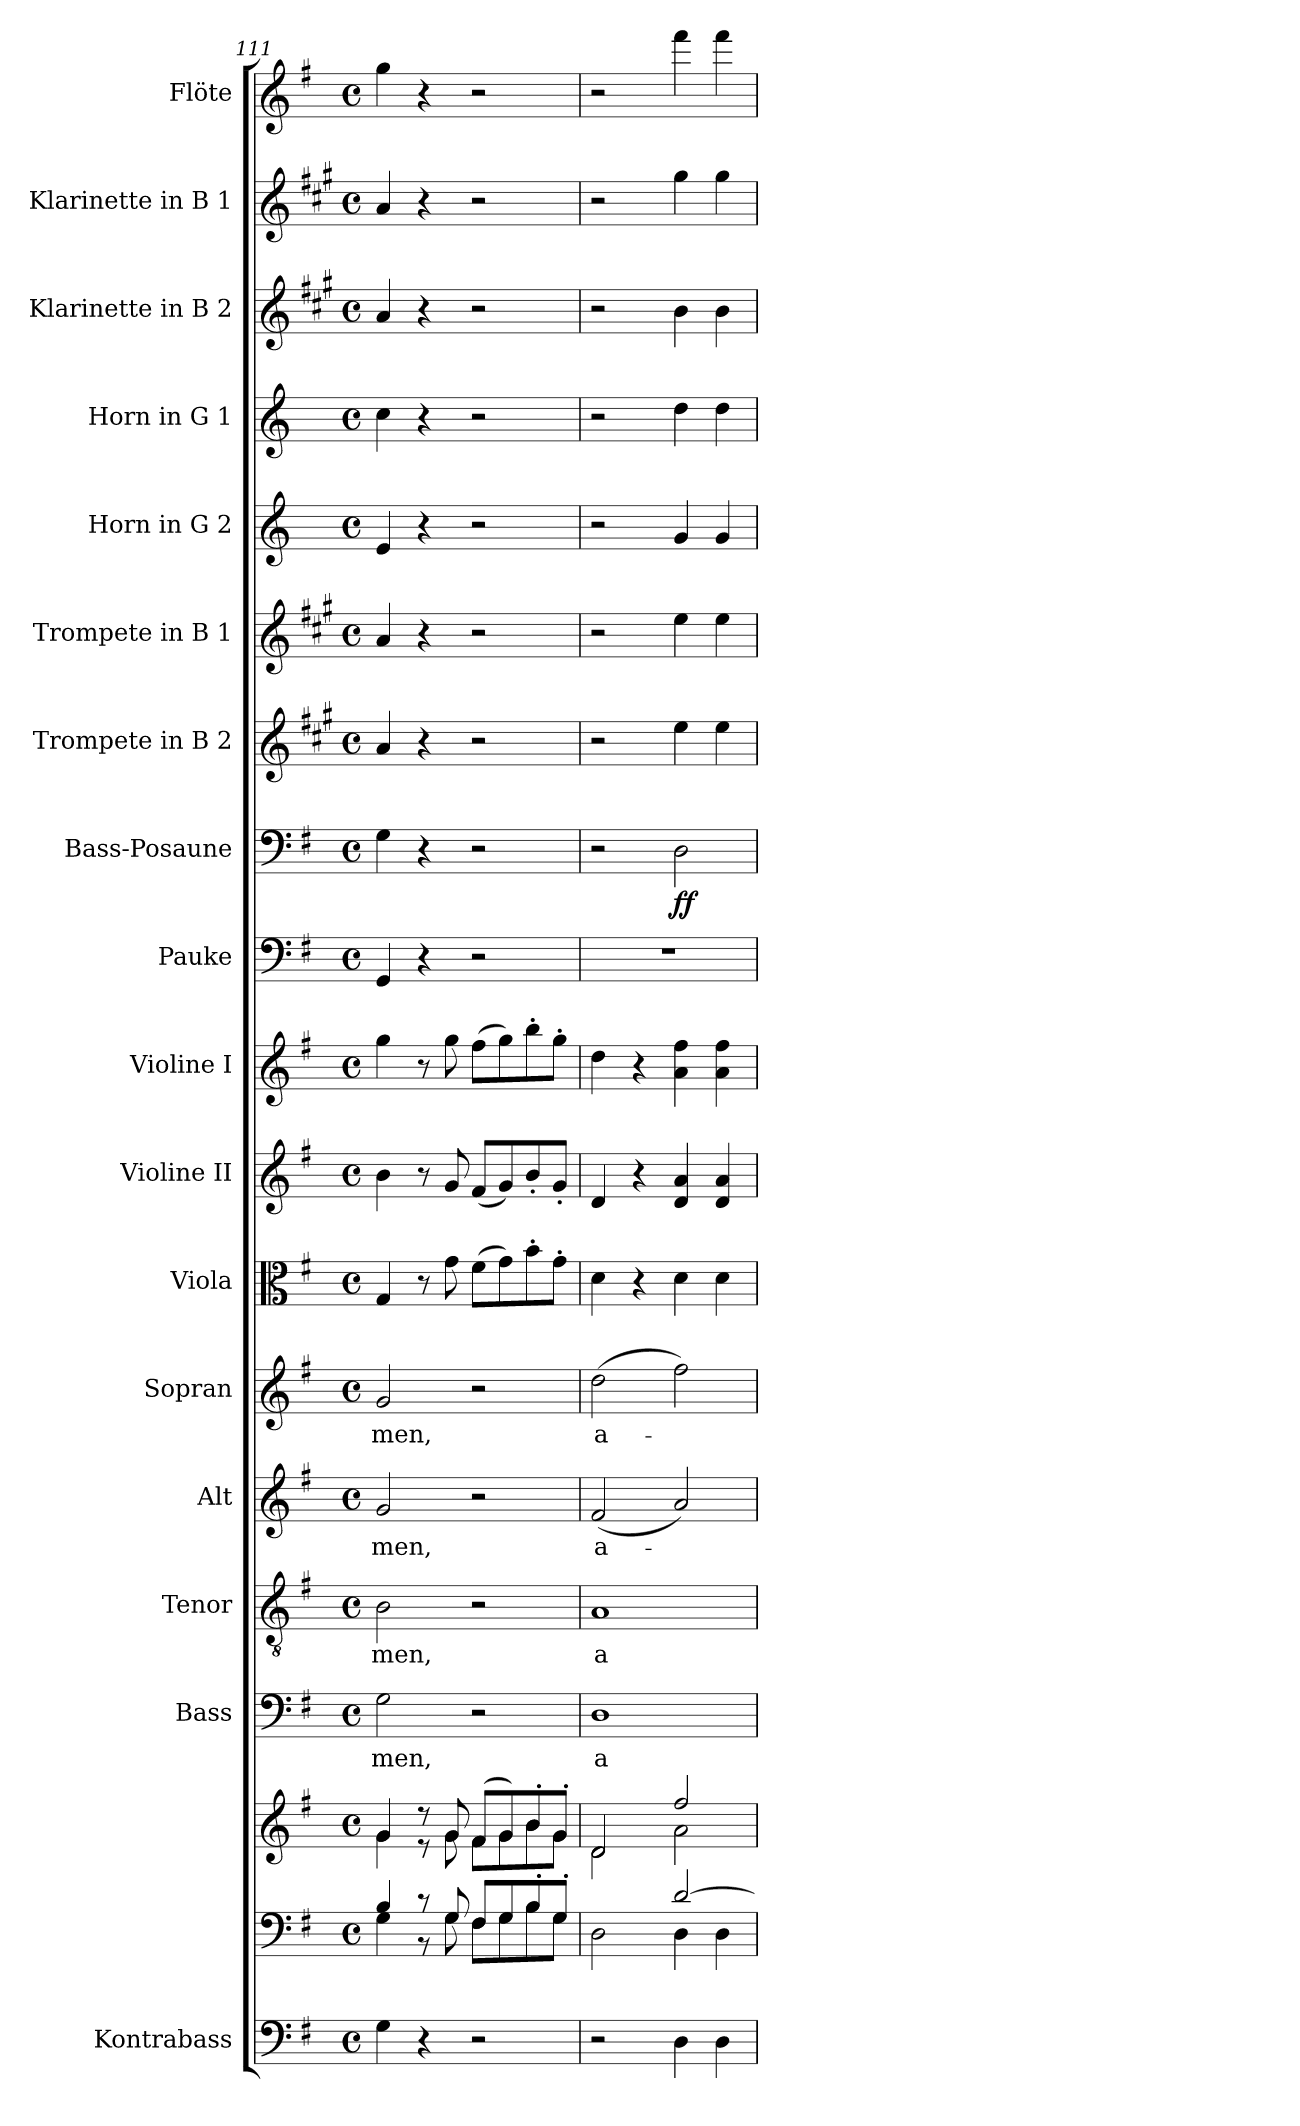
**kern	**kern	**kern	**kern	**text	**kern	**text	**kern	**text	**kern	**text	**kern	**kern	**kern	**kern	**kern	**dynam	**kern	**kern	**kern	**kern	**kern	**kern	**kern
*part18	*part17	*part17	*part16	*part16	*part15	*part15	*part14	*part14	*part13	*part13	*part12	*part11	*part10	*part9	*part8	*part8	*part7	*part6	*part5	*part4	*part3	*part2	*part1
*staff19	*staff18	*staff17	*staff16	*staff16	*staff15	*staff15	*staff14	*staff14	*staff13	*staff13	*staff12	*staff11	*staff10	*staff9	*staff8	*staff8	*staff7	*staff6	*staff5	*staff4	*staff3	*staff2	*staff1
*I"Kontrabass	*	*	*I"Bass	*	*I"Tenor	*	*I"Alt	*	*I"Sopran	*	*I"Viola	*I"Violine II	*I"Violine I	*I"Pauke	*I"Bass-Posaune	*	*I"Trompete in B 2	*I"Trompete in B 1	*I"Horn in G 2	*I"Horn in G 1	*I"Klarinette in B 2	*I"Klarinette in B 1	*I"Flöte
*I'Kb.	*	*	*I'B	*	*I'T	*	*I'A	*	*I'S	*	*I'Vla.	*I'Vl. II	*I'Vl. I	*I'Pk.	*I'B. Pos.	*	*	*	*I'Hrn. 2	*I'Hrn. 1	*	*	*I'Fl.
*clefF4	*clefF4	*clefG2	*clefF4	*	*clefGv2	*	*clefG2	*	*clefG2	*	*clefC3	*clefG2	*clefG2	*clefF4	*clefF4	*	*clefG2	*clefG2	*clefG2	*clefG2	*clefG2	*clefG2	*clefG2
*ITrd7c12	*	*	*	*	*	*	*	*	*	*	*	*	*	*	*	*	*ITrd1c2	*ITrd1c2	*ITrd3c5	*ITrd3c5	*ITrd1c2	*ITrd1c2	*
*k[f#]	*k[f#]	*k[f#]	*k[f#]	*	*k[f#]	*	*k[f#]	*	*k[f#]	*	*k[f#]	*k[f#]	*k[f#]	*k[f#]	*k[f#]	*	*k[f#]	*k[f#]	*k[f#]	*k[f#]	*k[f#]	*k[f#]	*k[f#]
*G:	*G:	*G:	*G:	*	*G:	*	*G:	*	*G:	*	*G:	*G:	*G:	*G:	*G:	*	*G:	*G:	*G:	*G:	*G:	*G:	*G:
*M4/4	*M4/4	*M4/4	*M4/4	*	*M4/4	*	*M4/4	*	*M4/4	*	*M4/4	*M4/4	*M4/4	*M4/4	*M4/4	*	*M4/4	*M4/4	*M4/4	*M4/4	*M4/4	*M4/4	*M4/4
*met(c)	*met(c)	*met(c)	*met(c)	*	*met(c)	*	*met(c)	*	*met(c)	*	*met(c)	*met(c)	*met(c)	*met(c)	*met(c)	*	*met(c)	*met(c)	*met(c)	*met(c)	*met(c)	*met(c)	*met(c)
=111	=111	=111	=111	=111	=111	=111	=111	=111	=111	=111	=111	=111	=111	=111	=111	=111	=111	=111	=111	=111	=111	=111	=111
*	*^	*^	*	*	*	*	*	*	*	*	*	*	*	*	*	*	*	*	*	*	*	*	*
!	!	!	!	!	!	!LO:LY:b	!	!LO:LY:b	!	!LO:LY:b	!	!LO:LY:b	!	!	!	!	!	!	!	!	!	!	!	!	!
4GG\	4B/	4G\	4g/	4g\	2G\	-men,	2B\	-men,	2g/	-men,	2g/	-men,	4G/	4b\	4gg\	4GG/	4G\	.	4g/	4g/	4B/	4g\	4g/	4g/	4gg\
4r	8r	8r	8r	8r	.	.	.	.	.	.	.	.	8r	8r	8r	4r	4r	.	4r	4r	4r	4r	4r	4r	4r
.	8G/	8G\	8g/	8g\	.	.	.	.	.	.	.	.	8g\	8g/	8gg\	.	.	.	.	.	.	.	.	.	.
2r	8F#/L	8F#\L	(>8f#/L	8f#\L	2r	.	2r	.	2r	.	2r	.	(>8f#\L	(<8f#/L	(>8ff#\L	2r	2r	.	2r	2r	2r	2r	2r	2r	2r
.	8G/	8G\	8g/)	8g\	.	.	.	.	.	.	.	.	8g\)	8g/)	8gg\)	.	.	.	.	.	.	.	.	.	.
.	8B'>/	8B\	8b'>/	8b\	.	.	.	.	.	.	.	.	8b'>\	8b'</	8bb'>\	.	.	.	.	.	.	.	.	.	.
.	8G'>/J	8G\J	8g'>/J	8g\J	.	.	.	.	.	.	.	.	8g'>\J	8g'</J	8gg'>\J	.	.	.	.	.	.	.	.	.	.
=112	=112	=112	=112	=112	=112	=112	=112	=112	=112	=112	=112	=112	=112	=112	=112	=112	=112	=112	=112	=112	=112	=112	=112	=112	=112
!	!	!	!	!	!	!LO:LY:b	!	!LO:LY:b	!	!LO:LY:b	!	!LO:LY:b	!	!	!	!	!	!	!	!	!	!	!	!	!
2r	2ryy	2D\	2d/	2d\	1D	a-	1A	a-	(<2f#/	a-	(>2dd\	a-	4d\	4d/	4dd\	1r	2r	.	2r	2r	2r	2r	2r	2r	2r
.	.	.	.	.	.	.	.	.	.	.	.	.	4r	4r	4r	.	.	.	.	.	.	.	.	.	.
!	!	!	!	!	!	!	!	!	!	!	!	!	!	!	!	!	!	!LO:DY:b	!	!	!	!	!	!	!
4DD\	[>2d/	4D\	2ff#/	2a\	.	.	.	.	2a/)	.	2ff#\)	.	4d\	4d/ 4a/	4a\ 4ff#\	.	2D\	ff	4dd\	4dd\	4d/	4a\	4a\	4ff#\	4fff#\
4DD\	.	4D\	.	.	.	.	.	.	.	.	.	.	4d\	4d/ 4a/	4a\ 4ff#\	.	.	.	4dd\	4dd\	4d/	4a\	4a\	4ff#\	4fff#\
*	*v	*v	*	*	*	*	*	*	*	*	*	*	*	*	*	*	*	*	*	*	*	*	*	*	*
*	*	*v	*v	*	*	*	*	*	*	*	*	*	*	*	*	*	*	*	*	*	*	*	*	*
=	=	=	=	=	=	=	=	=	=	=	=	=	=	=	=	=	=	=	=	=	=	=	=
*-	*-	*-	*-	*-	*-	*-	*-	*-	*-	*-	*-	*-	*-	*-	*-	*-	*-	*-	*-	*-	*-	*-	*-
